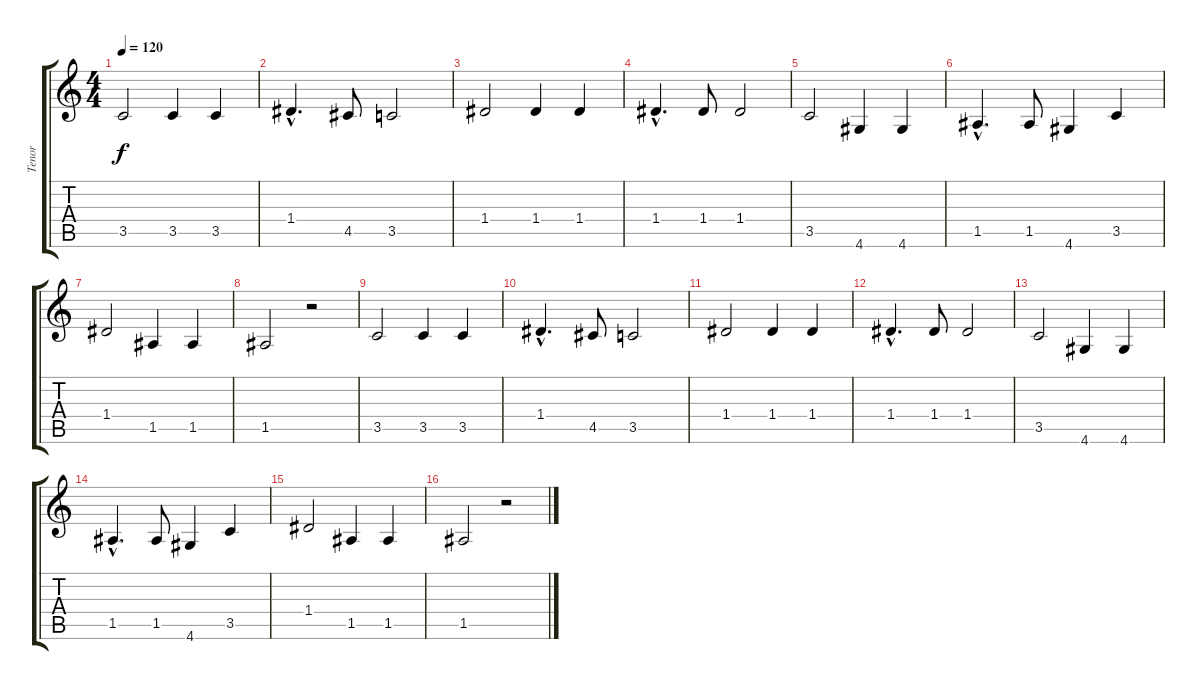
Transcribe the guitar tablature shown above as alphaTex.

\track ("Tenor" "Tenor") {instrument distortionguitar}
\staff {score tabs}
\tuning (E4 B3 G3 D3 A2 E2) {hide}
\ts (4 4)
\tempo 120
\clef g2
\ks c
3.5.2{dy f instrument distortionguitar} 3.5.4 3.5.4 |
1.4{hac}.4{d} 4.5.8 3.5.2 |
1.4.2 1.4.4 1.4.4 |
1.4{hac}.4{d} 1.4.8 1.4.2 |
3.5.2 4.6.4 4.6.4 |
1.5{hac}.4{d} 1.5.8 4.6.4 3.5.4 |
1.4.2 1.5.4 1.5.4 |
1.5.2 r.2 |
3.5.2 3.5.4 3.5.4 |
1.4{hac}.4{d} 4.5.8 3.5.2 |
1.4.2 1.4.4 1.4.4 |
1.4{hac}.4{d} 1.4.8 1.4.2 |
3.5.2 4.6.4 4.6.4 |
1.5{hac}.4{d} 1.5.8 4.6.4 3.5.4 |
1.4.2 1.5.4 1.5.4 |
1.5.2 r.2
